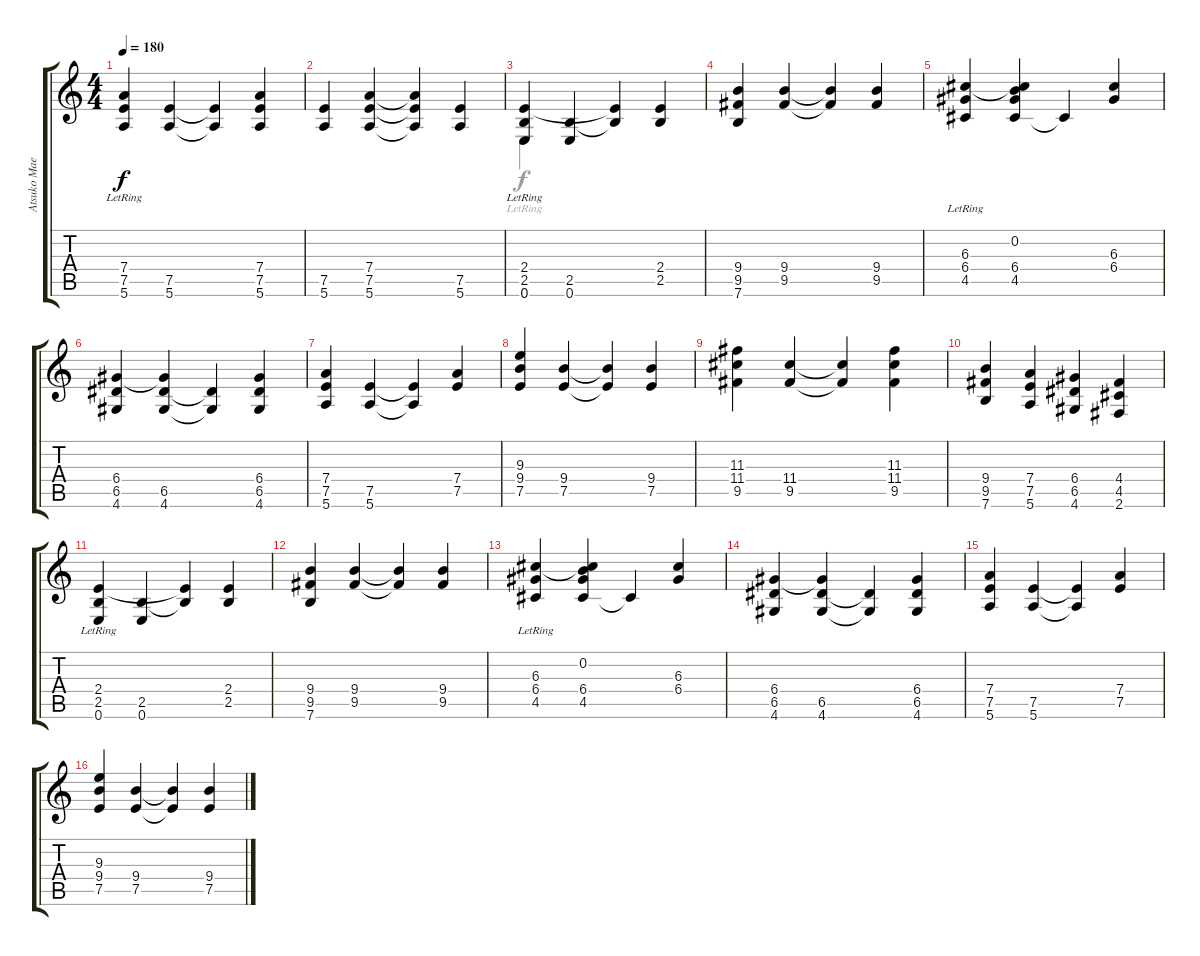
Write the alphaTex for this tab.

\track ("Atsuko Maeda" "Atsuko Mae") {instrument acousticguitarsteel}
\staff {score tabs}
\tuning (E4 B3 G3 D3 A2 E2) {hide}
\voice
\ts (4 4)
\tempo 180
\clef g2
\ks c
(7.4{lr} 7.5{lr} 5.6{lr}).4{dy f} (7.5 5.6).4 (7.5{t} 5.6{t}).4 (7.4 7.5 5.6).4 |
(7.5 5.6).4 (7.4 7.5 5.6).4 (7.4{t} 7.5{t} 5.6{t}).4 (7.5 5.6).4 |
(2.4{lr} 2.5{lr} 0.6{lr}).4 (2.5 0.6).4 (2.4{t} 2.5{t}).4 (2.4 2.5).4 |
(9.4 9.5 7.6).4 (9.4 9.5).4 (9.4{t} 9.5{t}).4 (9.4 9.5).4 |
(6.3{lr} 6.4{lr} 4.5{lr}).4 (0.2 6.3{t} 6.4 4.5).4 4.5{t}.4 (6.3 6.4).4 |
(6.4 6.5 4.6).4 (6.4{t} 6.5 4.6).4 (6.5{t} 4.6{t}).4 (6.4 6.5 4.6).4 |
(7.4 7.5 5.6).4 (7.5 5.6).4 (7.5{t} 5.6{t}).4 (7.4 7.5).4 |
(9.3 9.4 7.5).4 (9.4 7.5).4 (9.4{t} 7.5{t}).4 (9.4 7.5).4 |
(11.3 11.4 9.5).4 (11.4 9.5).4 (11.4{t} 9.5{t}).4 (11.3 11.4 9.5).4 |
(9.4 9.5 7.6).4 (7.4 7.5 5.6).4 (6.4 6.5 4.6).4 (4.4 4.5 2.6).4 |
(2.4{lr} 2.5{lr} 0.6{lr}).4 (2.5 0.6).4 (2.4{t} 2.5{t}).4 (2.4 2.5).4 |
(9.4 9.5 7.6).4 (9.4 9.5).4 (9.4{t} 9.5{t}).4 (9.4 9.5).4 |
(6.3{lr} 6.4{lr} 4.5{lr}).4 (0.2 6.3{t} 6.4 4.5).4 4.5{t}.4 (6.3 6.4).4 |
(6.4 6.5 4.6).4 (6.4{t} 6.5 4.6).4 (6.5{t} 4.6{t}).4 (6.4 6.5 4.6).4 |
(7.4 7.5 5.6).4 (7.5 5.6).4 (7.5{t} 5.6{t}).4 (7.4 7.5).4 |
(9.3 9.4 7.5).4 (9.4 7.5).4 (9.4{t} 7.5{t}).4 (9.4 7.5).4
\voice
\clef g2
\ottava regular
\simile none
\ks c
|
|
0.6{lr}.4 |
|
|
|
|
|
|
|
|
|
|
|
|
